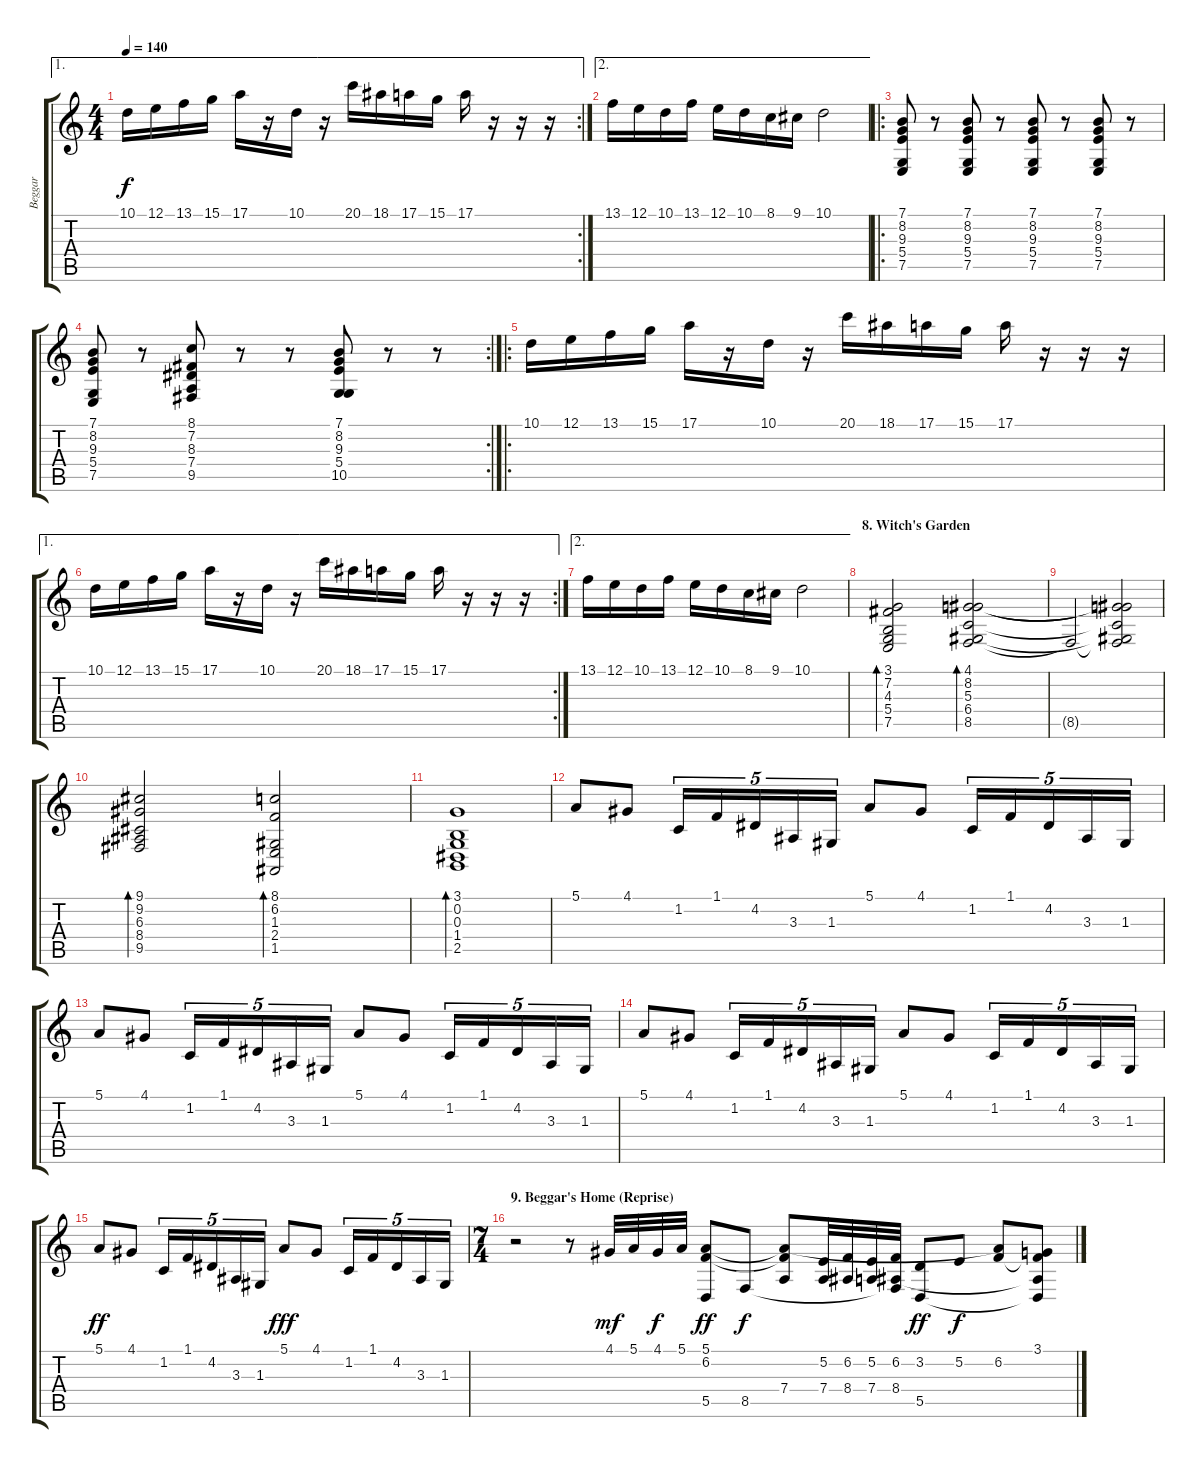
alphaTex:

\track ("Beggar" "Beggar") {instrument acousticgrandpiano}
\staff {score tabs}
\tuning (E4 B3 G3 D3 A2 E2) {hide}
\ae 1
\rc 2
\ts (4 4)
\tempo 140
\clef g2
\ks c
10.1.16{dy f volume 5} 12.1.16 13.1.16 15.1.16 17.1.16 r.16 10.1.16 r.16 20.1.16 18.1.16 17.1.16 15.1.16 17.1.16 r.16 r.16 r.16 |
\ae 2
13.1.16 12.1.16 10.1.16 13.1.16 12.1.16 10.1.16 8.1.16 9.1.16 10.1.2 |
\ro
(7.1 8.2 9.3 5.4 7.5).8{volume 13} r.8 (7.1 8.2 9.3 5.4 7.5).8 r.8 (7.1 8.2 9.3 5.4 7.5).8 r.8 (7.1 8.2 9.3 5.4 7.5).8 r.8 |
\rc 2
(7.1 8.2 9.3 5.4 7.5).8 r.8 (8.1 7.2 8.3 7.4 9.5).8 r.8 r.8 (7.1 8.2 9.3 5.4 10.5).8 r.8 r.8 |
\ro
10.1.16{volume 5} 12.1.16 13.1.16 15.1.16 17.1.16 r.16 10.1.16 r.16 20.1.16 18.1.16 17.1.16 15.1.16 17.1.16 r.16 r.16 r.16 |
\ae 1
\rc 2
10.1.16{volume 5} 12.1.16 13.1.16 15.1.16 17.1.16 r.16 10.1.16 r.16 20.1.16 18.1.16 17.1.16 15.1.16 17.1.16 r.16 r.16 r.16 |
\ae 2
13.1.16 12.1.16 10.1.16 13.1.16 12.1.16 10.1.16 8.1.16 9.1.16 10.1.2 |
\section ("" "8. Witch's Garden")
(3.1 7.2 4.3 5.4 7.5).2{bd 480 volume 16} (4.1 8.2 5.3 6.4 8.5).2{bd 480} |
8.5{t}.2 (4.1{t} 8.2{t} 5.3{t} 6.4{t} 8.5{t}).2 |
(9.1 9.2 6.3 8.4 9.5).2{bd 480} (8.1 6.2 1.3 2.4 1.5).2{bd 480} |
(3.1 0.2 0.3 1.4 2.5).1{bd 480} |
5.1.8 4.1.8 1.2.16{tu (5 4)} 1.1.16{tu (5 4)} 4.2.16{tu (5 4)} 3.3.16{tu (5 4)} 1.3.16{tu (5 4)} 5.1.8 4.1.8 1.2.16{tu (5 4)} 1.1.16{tu (5 4)} 4.2.16{tu (5 4)} 3.3.16{tu (5 4)} 1.3.16{tu (5 4)} |
5.1.8 4.1.8 1.2.16{tu (5 4)} 1.1.16{tu (5 4)} 4.2.16{tu (5 4)} 3.3.16{tu (5 4)} 1.3.16{tu (5 4)} 5.1.8 4.1.8 1.2.16{tu (5 4)} 1.1.16{tu (5 4)} 4.2.16{tu (5 4)} 3.3.16{tu (5 4)} 1.3.16{tu (5 4)} |
5.1.8 4.1.8 1.2.16{tu (5 4)} 1.1.16{tu (5 4)} 4.2.16{tu (5 4)} 3.3.16{tu (5 4)} 1.3.16{tu (5 4)} 5.1.8 4.1.8 1.2.16{tu (5 4)} 1.1.16{tu (5 4)} 4.2.16{tu (5 4)} 3.3.16{tu (5 4)} 1.3.16{tu (5 4)} |
5.1.8{dy ff} 4.1.8 1.2.16{tu (5 4)} 1.1.16{tu (5 4)} 4.2.16{tu (5 4)} 3.3.16{tu (5 4)} 1.3.16{tu (5 4)} 5.1.8{dy fff} 4.1.8 1.2.16{tu (5 4)} 1.1.16{tu (5 4)} 4.2.16{tu (5 4)} 3.3.16{tu (5 4)} 1.3.16{tu (5 4)} |
\ts (7 4)
\section ("" "9. Beggar's Home (Reprise)")
r.2 r.8 4.1.32{dy mf} 5.1.32 4.1.32{dy f} 5.1.32 (5.1 6.2 5.5).8{dy ff} 8.5.8{dy f} (5.1{t} 6.2{t} 7.4).8 (5.2 7.4).32 (6.2 8.4).32 (5.2 7.4).32 (6.2 8.4 8.5{t}).32 (3.2 5.5).8{dy ff} 5.2.8{dy f} (5.1{t} 6.2).8 (3.1 6.2{t} 8.4{t} 5.5{t}).8
